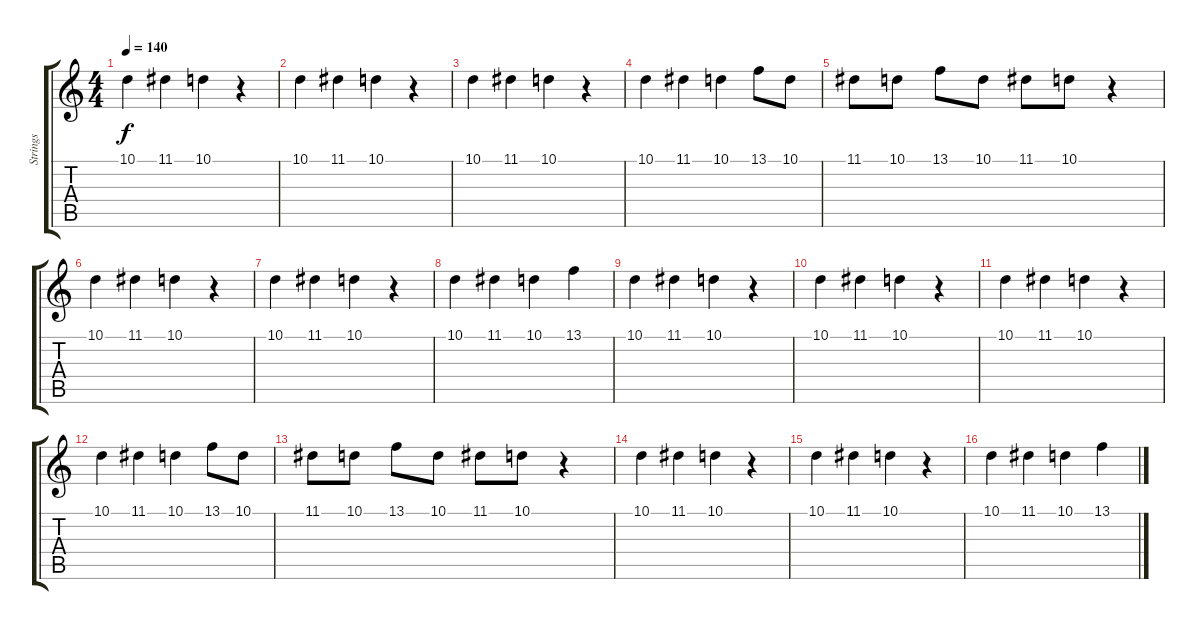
\track ("Strings" "Strings") {instrument lead2sawtooth}
\staff {score tabs}
\tuning (E4 B3 G3 D3 A2 E2) {hide}
\ts (4 4)
\tempo 140
\clef g2
\ks c
10.1.4{dy f} 11.1.4 10.1.4 r.4 |
10.1.4 11.1.4 10.1.4 r.4 |
10.1.4 11.1.4 10.1.4 r.4 |
10.1.4 11.1.4 10.1.4 13.1.8 10.1.8 |
11.1.8 10.1.8 13.1.8 10.1.8 11.1.8 10.1.8 r.4 |
10.1.4 11.1.4 10.1.4 r.4 |
10.1.4 11.1.4 10.1.4 r.4 |
10.1.4 11.1.4 10.1.4 13.1.4 |
10.1.4 11.1.4 10.1.4 r.4 |
10.1.4 11.1.4 10.1.4 r.4 |
10.1.4 11.1.4 10.1.4 r.4 |
10.1.4 11.1.4 10.1.4 13.1.8 10.1.8 |
11.1.8 10.1.8 13.1.8 10.1.8 11.1.8 10.1.8 r.4 |
10.1.4 11.1.4 10.1.4 r.4 |
10.1.4 11.1.4 10.1.4 r.4 |
10.1.4 11.1.4 10.1.4 13.1.4
